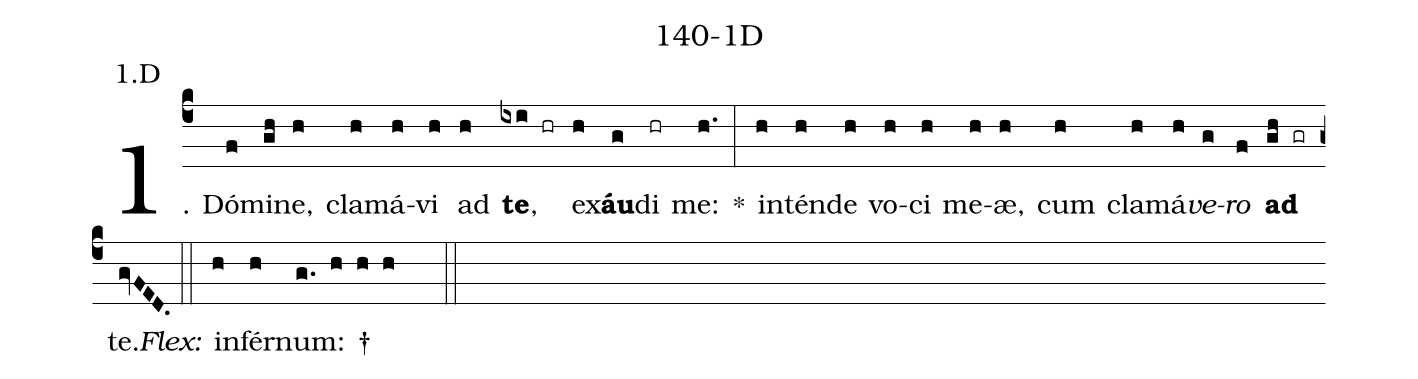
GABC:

name: 140-1D;
annotation: 1.D;
%%
(c4)1. Dó(f)mi(gh)ne,(h) cla(h)má(h)vi(h) ad(h) <b>te</b>,(ixi hr) ex(h)<b>áu</b>(g)di(hr) me:(h.) *(:) in(h)tén(h)de(h) vo(h)ci(h) me(h)æ,(h) cum(h) cla(h)má(h)<i>ve</i>(g)<i>ro</i>(f) <b>ad</b>(gh gr) te.(gvFED.) (::)
<i>Flex:</i>()  in(h)fér(h)num: †(g. h h h  ::)
